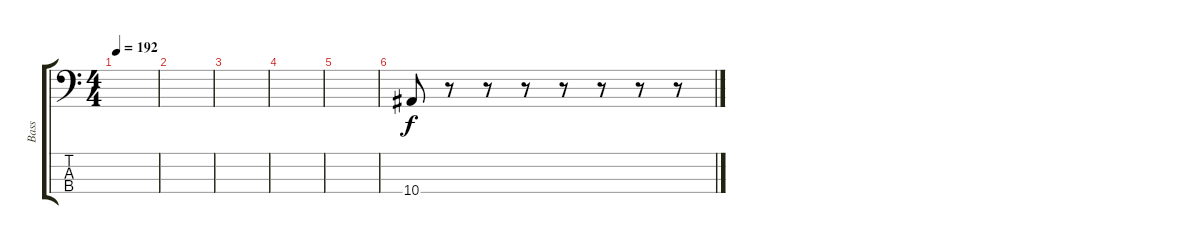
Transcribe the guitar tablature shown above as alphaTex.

\track ("Bass" "Bass") {instrument electricbasspick}
\staff {score tabs}
\tuning (F2 C2 G1 C1) {hide}
\ts (4 4)
\tempo 192
\clef f4
\ks c
|
|
|
|
|
10.4.8 r.8 r.8 r.8 r.8 r.8 r.8 r.8
